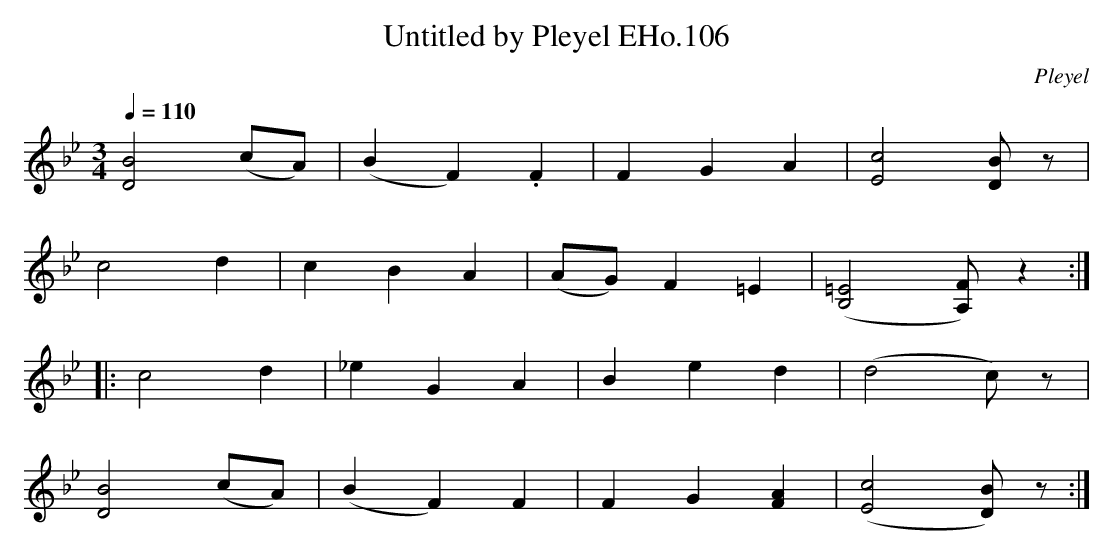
X:1
T:Untitled by Pleyel EHo.106
M:3/4
L:1/4
Q:1/4=110
C:Pleyel
K:Bb
[B2D2](c/A/)|(BF).F|FGA|[c2E2][B/D/]z/|
c2d|cBA|(A/G/)F=E|([=E2B,2][F/A,/])z:|
|:c2d|_eGA|Bed|(d2c/)z/|
[B2D2](c/A/)|(BF)F|FG[AF]|([c2E2][B/D/])z/:|
